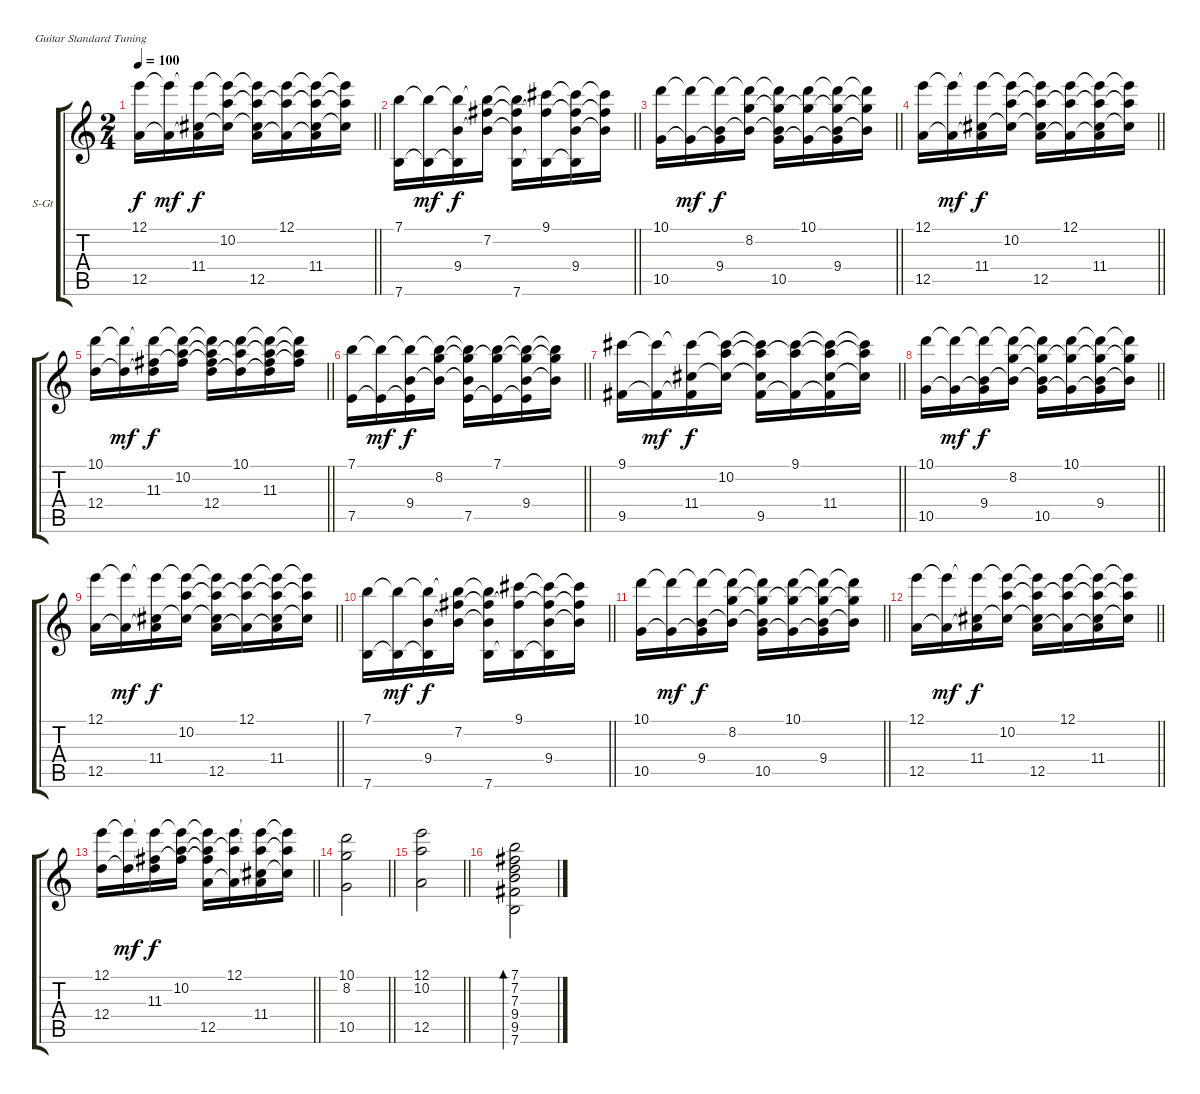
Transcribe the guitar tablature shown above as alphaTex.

\bracketExtendMode groupsimilarinstruments
\firstSystemTrackNameOrientation horizontal
\otherSystemsTrackNameOrientation horizontal
\track ("Äîðîæêà 3" "S-Gt") {instrument acousticguitarsteel}
\staff {score tabs}
\tuning (E4 B3 G3 D3 A2 E2)
\ts (2 4)
\tempo 100
\clef g2
\barLineRight lightlight
\ks c
(12.1 12.5).16{dy f} (12.5{t} 12.1{t}).16{dy mf} (11.4 12.5{t} 12.1{t}).16{dy f} (10.2 12.1{t} 11.4{t}).16 (12.1{t} 11.4{t} 12.5 10.2{t}).16 (12.1 12.5{t} 10.2{t}).16 (11.4 12.5{t} 12.1{t} 10.2{t}).16 (12.1{t} 10.2{t} 11.4{t}).16 |
\barLineRight lightlight
(7.1 7.6).16 (7.6{t} 7.1{t}).16{dy mf} (9.4 7.6{t} 7.1{t}).16{dy f} (7.2 7.1{t} 9.4{t}).16 (7.1{t} 9.4{t} 7.6 7.2{t}).16 (9.1 7.6{t} 7.2{t}).16 (9.4 7.6{t} 9.1{t} 7.2{t}).16 (9.1{t} 7.2{t} 9.4{t}).16 |
\barLineRight lightlight
(10.1 10.5).16 (10.5{t} 10.1{t}).16{dy mf} (9.4 10.5{t} 10.1{t}).16{dy f} (8.2 10.1{t} 9.4{t}).16 (10.1{t} 9.4{t} 10.5 8.2{t}).16 (10.1 10.5{t} 8.2{t}).16 (9.4 10.5{t} 10.1{t} 8.2{t}).16 (10.1{t} 8.2{t} 9.4{t}).16 |
\barLineRight lightlight
(12.1 12.5).16 (12.5{t} 12.1{t}).16{dy mf} (11.4 12.5{t} 12.1{t}).16{dy f} (10.2 12.1{t} 11.4{t}).16 (12.1{t} 11.4{t} 12.5 10.2{t}).16 (12.1 12.5{t} 10.2{t}).16 (11.4 12.5{t} 12.1{t} 10.2{t}).16 (12.1{t} 10.2{t} 11.4{t}).16 |
\barLineRight lightlight
(10.1 12.4).16 (12.4{t} 10.1{t}).16{dy mf} (11.3 12.4{t} 10.1{t}).16{dy f} (10.2 10.1{t} 11.3{t}).16 (10.1{t} 11.3{t} 12.4 10.2{t}).16 (10.1 12.4{t} 10.2{t}).16 (11.3 12.4{t} 10.1{t} 10.2{t}).16 (10.1{t} 10.2{t} 11.3{t}).16 |
\barLineRight lightlight
(7.1 7.5).16 (7.5{t} 7.1{t}).16{dy mf} (9.4 7.5{t} 7.1{t}).16{dy f} (8.2 7.1{t} 9.4{t}).16 (7.1{t} 9.4{t} 7.5 8.2{t}).16 (7.1 7.5{t} 8.2{t}).16 (9.4 7.5{t} 7.1{t} 8.2{t}).16 (7.1{t} 8.2{t} 9.4{t}).16 |
\barLineRight lightlight
(9.1 9.5).16 (9.5{t} 9.1{t}).16{dy mf} (11.4 9.5{t} 9.1{t}).16{dy f} (10.2 9.1{t} 11.4{t}).16 (9.1{t} 11.4{t} 9.5 10.2{t}).16 (9.1 9.5{t} 10.2{t}).16 (11.4 9.5{t} 9.1{t} 10.2{t}).16 (9.1{t} 10.2{t} 11.4{t}).16 |
\barLineRight lightlight
(10.1 10.5).16 (10.5{t} 10.1{t}).16{dy mf} (9.4 10.5{t} 10.1{t}).16{dy f} (8.2 10.1{t} 9.4{t}).16 (10.1{t} 9.4{t} 10.5 8.2{t}).16 (10.1 10.5{t} 8.2{t}).16 (9.4 10.5{t} 10.1{t} 8.2{t}).16 (10.1{t} 8.2{t} 9.4{t}).16 |
\barLineRight lightlight
(12.1 12.5).16 (12.5{t} 12.1{t}).16{dy mf} (11.4 12.5{t} 12.1{t}).16{dy f} (10.2 12.1{t} 11.4{t}).16 (12.1{t} 11.4{t} 12.5 10.2{t}).16 (12.1 12.5{t} 10.2{t}).16 (11.4 12.5{t} 12.1{t} 10.2{t}).16 (12.1{t} 10.2{t} 11.4{t}).16 |
\barLineRight lightlight
(7.1 7.6).16 (7.6{t} 7.1{t}).16{dy mf} (9.4 7.6{t} 7.1{t}).16{dy f} (7.2 7.1{t} 9.4{t}).16 (7.1{t} 9.4{t} 7.6 7.2{t}).16 (9.1 7.6{t} 7.2{t}).16 (9.4 7.6{t} 9.1{t} 7.2{t}).16 (9.1{t} 7.2{t} 9.4{t}).16 |
\barLineRight lightlight
(10.1 10.5).16 (10.5{t} 10.1{t}).16{dy mf} (9.4 10.5{t} 10.1{t}).16{dy f} (8.2 10.1{t} 9.4{t}).16 (10.1{t} 9.4{t} 10.5 8.2{t}).16 (10.1 10.5{t} 8.2{t}).16 (9.4 10.5{t} 10.1{t} 8.2{t}).16 (10.1{t} 8.2{t} 9.4{t}).16 |
\barLineRight lightlight
(12.1 12.5).16 (12.5{t} 12.1{t}).16{dy mf} (11.4 12.5{t} 12.1{t}).16{dy f} (10.2 12.1{t} 11.4{t}).16 (12.1{t} 11.4{t} 12.5 10.2{t}).16 (12.1 12.5{t} 10.2{t}).16 (11.4 12.5{t} 12.1{t} 10.2{t}).16 (12.1{t} 10.2{t} 11.4{t}).16 |
\barLineRight lightlight
(12.1 12.4).16 (12.4{t} 12.1{t}).16{dy mf} (11.3 12.4{t} 12.1{t}).16{dy f} (10.2 12.1{t} 11.3{t}).16 (12.1{t} 11.3{t} 12.5 10.2{t}).16 (12.1 12.5{t} 10.2{t}).16 (11.4 12.5{t} 12.1{t} 10.2{t}).16 (12.1{t} 10.2{t} 11.4{t}).16 |
\barLineRight lightlight
(10.1 8.2 10.5).2 |
\barLineRight lightlight
(12.1 10.2 12.5).2 |
(7.1 7.2 7.3 9.4 9.5 7.6).2{bd 60}
